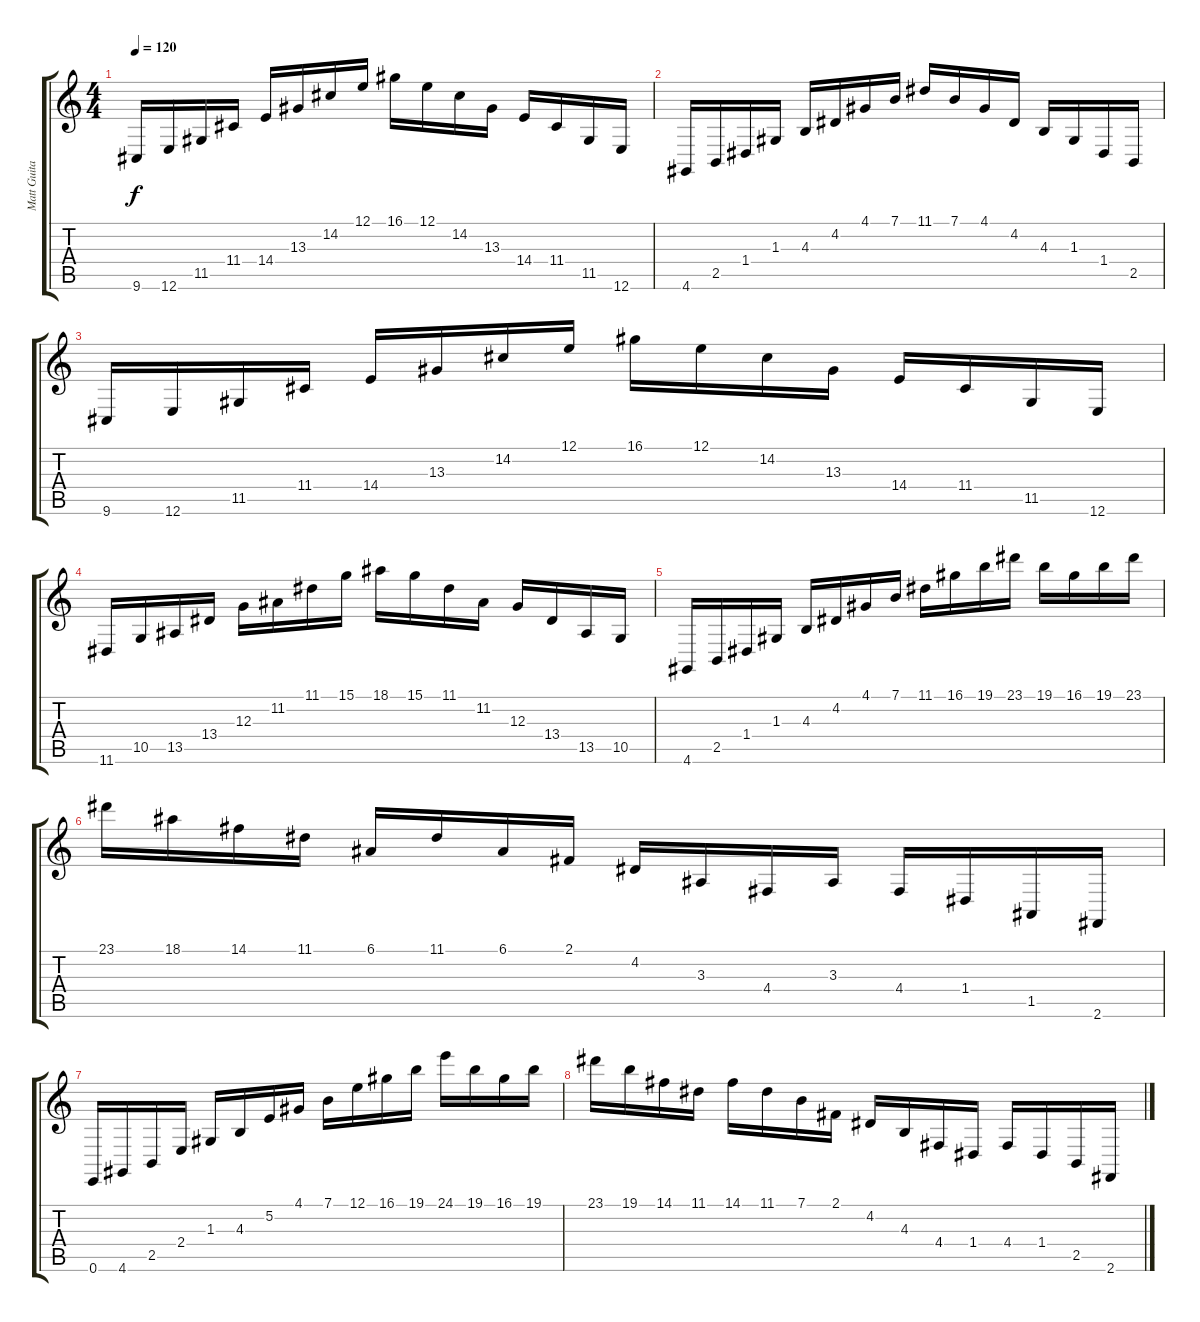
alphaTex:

\track ("Matt Guitar Clean" "Matt Guita") {instrument acousticgrandpiano}
\staff {score tabs}
\tuning (E4 B3 G3 D3 A2 E2) {hide}
\ts (4 4)
\tempo 120
\clef g2
\ks c
9.6.16{dy f} 12.6.16 11.5.16 11.4.16 14.4.16 13.3.16 14.2.16 12.1.16 16.1.16 12.1.16 14.2.16 13.3.16 14.4.16 11.4.16 11.5.16 12.6.16 |
4.6.16 2.5.16 1.4.16 1.3.16 4.3.16 4.2.16 4.1.16 7.1.16 11.1.16 7.1.16 4.1.16 4.2.16 4.3.16 1.3.16 1.4.16 2.5.16 |
9.6.16 12.6.16 11.5.16 11.4.16 14.4.16 13.3.16 14.2.16 12.1.16 16.1.16 12.1.16 14.2.16 13.3.16 14.4.16 11.4.16 11.5.16 12.6.16 |
11.6.16 10.5.16 13.5.16 13.4.16 12.3.16 11.2.16 11.1.16 15.1.16 18.1.16 15.1.16 11.1.16 11.2.16 12.3.16 13.4.16 13.5.16 10.5.16 |
4.6.16 2.5.16 1.4.16 1.3.16 4.3.16 4.2.16 4.1.16 7.1.16 11.1.16 16.1.16 19.1.16 23.1.16 19.1.16 16.1.16 19.1.16 23.1.16 |
23.1.16 18.1.16 14.1.16 11.1.16 6.1.16 11.1.16 6.1.16 2.1.16 4.2.16 3.3.16 4.4.16 3.3.16 4.4.16 1.4.16 1.5.16 2.6.16 |
0.6.16 4.6.16 2.5.16 2.4.16 1.3.16 4.3.16 5.2.16 4.1.16 7.1.16 12.1.16 16.1.16 19.1.16 24.1.16 19.1.16 16.1.16 19.1.16 |
23.1.16 19.1.16 14.1.16 11.1.16 14.1.16 11.1.16 7.1.16 2.1.16 4.2.16 4.3.16 4.4.16 1.4.16 4.4.16 1.4.16 2.5.16 2.6.16
